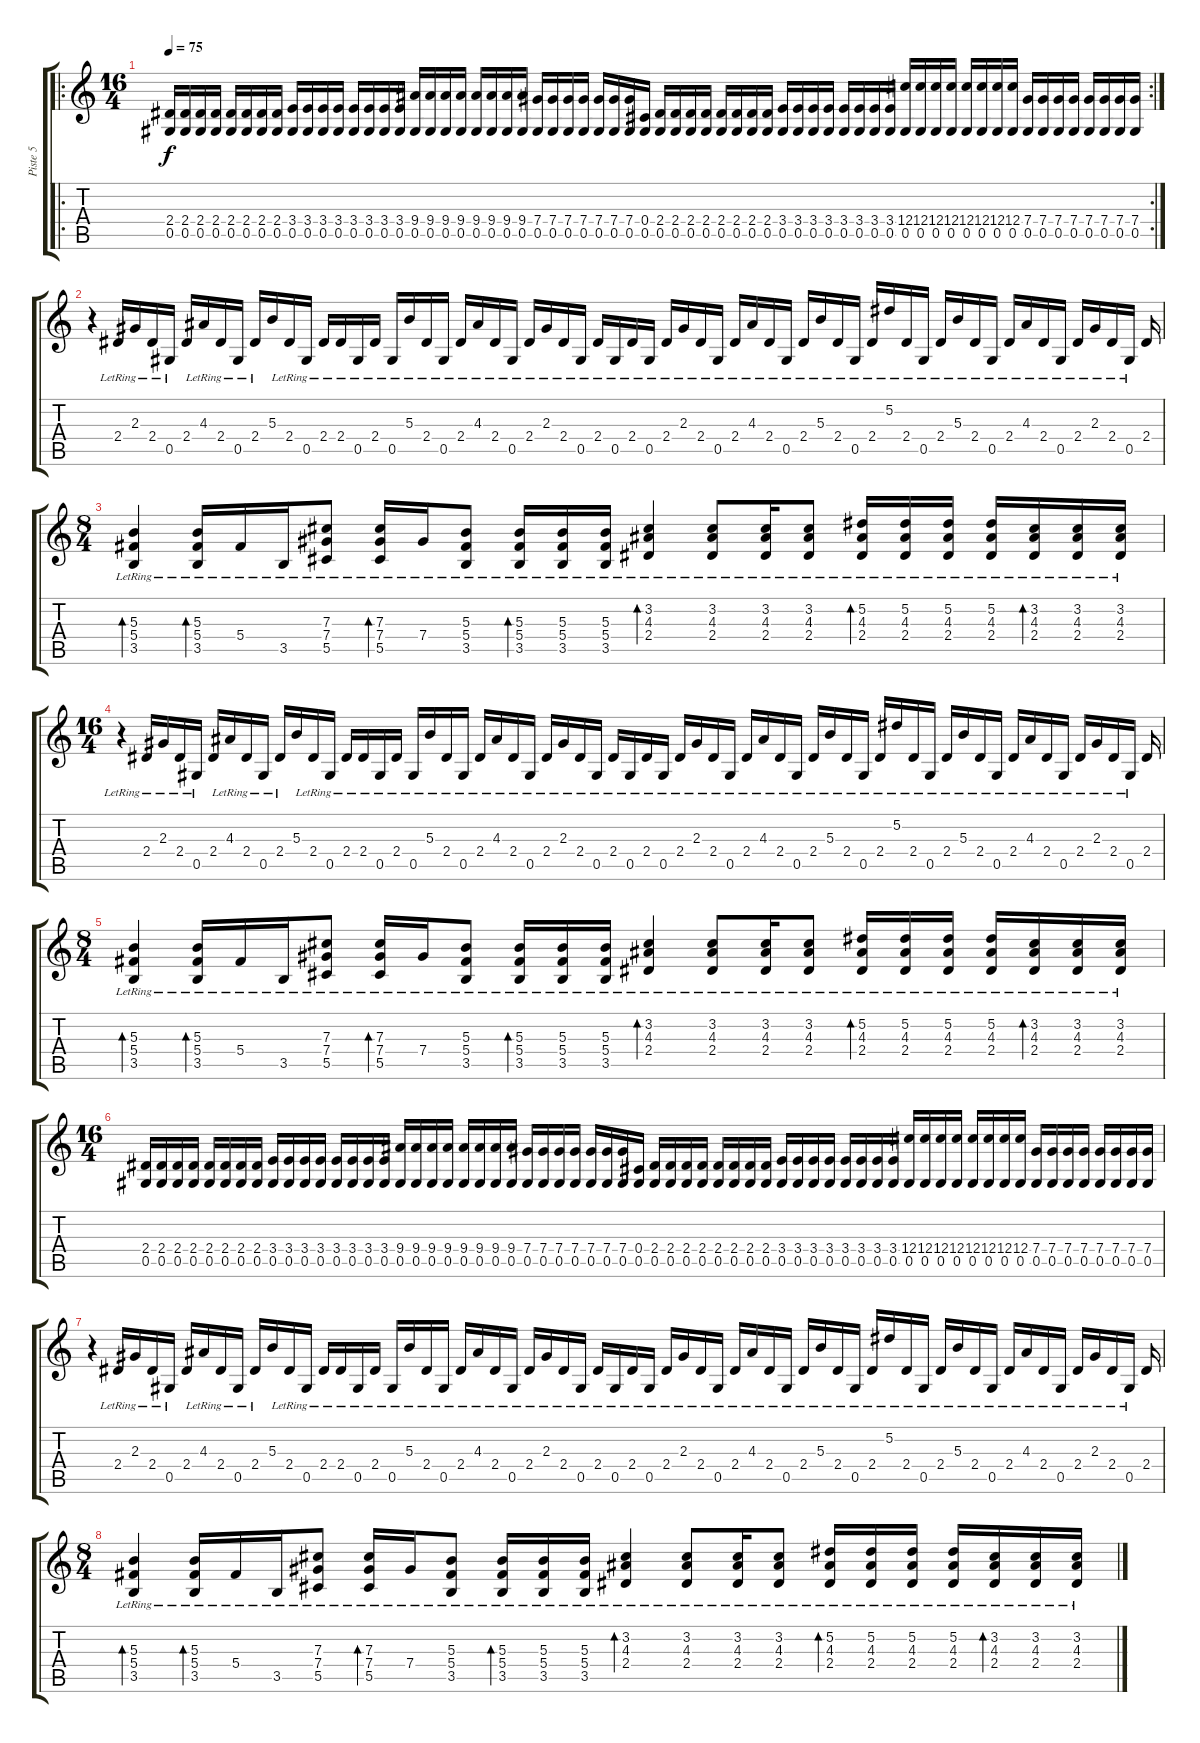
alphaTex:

\track ("Piste 5" "Piste 5") {instrument acousticguitarsteel}
\staff {score tabs}
\tuning (Eb4 Bb3 Gb3 Db3 Ab2 Db2) {hide}
\ro
\rc 2
\ts (16 4)
\tempo 75
\clef g2
\ks c
(2.4 0.5).16{dy f instrument acousticguitarsteel} (2.4 0.5).16 (2.4 0.5).16 (2.4 0.5).16 (2.4 0.5).16 (2.4 0.5).16 (2.4 0.5).16 (2.4 0.5).16 (3.4 0.5).16 (3.4 0.5).16 (3.4 0.5).16 (3.4 0.5).16 (3.4 0.5).16 (3.4 0.5).16 (3.4 0.5).16 (3.4 0.5).16 (9.4 0.5).16 (9.4 0.5).16 (9.4 0.5).16 (9.4 0.5).16 (9.4 0.5).16 (9.4 0.5).16 (9.4 0.5).16 (9.4 0.5).16 (7.4 0.5).16 (7.4 0.5).16 (7.4 0.5).16 (7.4 0.5).16 (7.4 0.5).16 (7.4 0.5).16 (7.4 0.5).16 (0.4 0.5).16 (2.4 0.5).16 (2.4 0.5).16 (2.4 0.5).16 (2.4 0.5).16 (2.4 0.5).16 (2.4 0.5).16 (2.4 0.5).16 (2.4 0.5).16 (3.4 0.5).16 (3.4 0.5).16 (3.4 0.5).16 (3.4 0.5).16 (3.4 0.5).16 (3.4 0.5).16 (3.4 0.5).16 (3.4 0.5).16 (12.4 0.5).16 (12.4 0.5).16 (12.4 0.5).16 (12.4 0.5).16 (12.4 0.5).16 (12.4 0.5).16 (12.4 0.5).16 (12.4 0.5).16 (7.4 0.5).16 (7.4 0.5).16 (7.4 0.5).16 (7.4 0.5).16 (7.4 0.5).16 (7.4 0.5).16 (7.4 0.5).16 (7.4 0.5).16 |
r.4 2.4{lr}.16 2.3{lr}.16 2.4{lr}.16 0.5{lr}.16 2.4.16 4.3{lr}.16 2.4{lr}.16 0.5{lr}.16 2.4{lr}.16 5.3.16 2.4{lr}.16 0.5{lr}.16 2.4{lr}.16 2.4{lr}.16 0.5{lr}.16 2.4{lr}.16 0.5{lr}.16 5.3{lr}.16 2.4{lr}.16 0.5{lr}.16 2.4{lr}.16 4.3{lr}.16 2.4{lr}.16 0.5{lr}.16 2.4{lr}.16 2.3{lr}.16 2.4{lr}.16 0.5{lr}.16 2.4{lr}.16 0.5{lr}.16 2.4{lr}.16 0.5{lr}.16 2.4{lr}.16 2.3{lr}.16 2.4{lr}.16 0.5{lr}.16 2.4{lr}.16 4.3{lr}.16 2.4{lr}.16 0.5{lr}.16 2.4{lr}.16 5.3{lr}.16 2.4{lr}.16 0.5{lr}.16 2.4{lr}.16 5.2{lr}.16 2.4{lr}.16 0.5{lr}.16 2.4{lr}.16 5.3{lr}.16 2.4{lr}.16 0.5{lr}.16 2.4{lr}.16 4.3{lr}.16 2.4{lr}.16 0.5{lr}.16 2.4{lr}.16 2.3{lr}.16 2.4{lr}.16 0.5{lr}.16 2.4.16 |
\ts (8 4)
(5.3{lr} 5.4{lr} 3.5{lr}).4{bd 120} (5.3{lr} 5.4{lr} 3.5{lr}).16{bd 240} 5.4{lr}.16 3.5{lr}.16 (7.3{lr} 7.4 5.5{lr}).8 (7.3{lr} 7.4{lr} 5.5{lr}).16{bd 240} 7.4{lr}.16 (5.3{lr} 5.4{lr} 3.5{lr}).8 (5.3{lr} 5.4{lr} 3.5).16{bd 480} (5.3{lr} 5.4{lr} 3.5{lr}).16 (5.3{lr} 5.4{lr} 3.5{lr}).16 (3.2{lr} 4.3{lr} 2.4{lr}).4{bd 120} (3.2{lr} 4.3{lr} 2.4{lr}).8 (3.2{lr} 4.3{lr} 2.4{lr}).16 (3.2{lr} 4.3{lr} 2.4{lr}).8 (5.2{lr} 4.3{lr} 2.4{lr}).16{bd 240} (5.2{lr} 4.3 2.4{lr}).16 (5.2 4.3 2.4{lr}).16 (5.2{lr} 4.3{lr} 2.4{lr}).16 (3.2{lr} 4.3{lr} 2.4{lr}).16{bd 240} (3.2{lr} 4.3{lr} 2.4{lr}).16 (3.2{lr} 4.3{lr} 2.4{lr}).16 |
\ts (16 4)
r.4 2.4{lr}.16 2.3{lr}.16 2.4{lr}.16 0.5{lr}.16 2.4.16 4.3{lr}.16 2.4{lr}.16 0.5{lr}.16 2.4{lr}.16 5.3.16 2.4{lr}.16 0.5{lr}.16 2.4{lr}.16 2.4{lr}.16 0.5{lr}.16 2.4{lr}.16 0.5{lr}.16 5.3{lr}.16 2.4{lr}.16 0.5{lr}.16 2.4{lr}.16 4.3{lr}.16 2.4{lr}.16 0.5{lr}.16 2.4{lr}.16 2.3{lr}.16 2.4{lr}.16 0.5{lr}.16 2.4{lr}.16 0.5{lr}.16 2.4{lr}.16 0.5{lr}.16 2.4{lr}.16 2.3{lr}.16 2.4{lr}.16 0.5{lr}.16 2.4{lr}.16 4.3{lr}.16 2.4{lr}.16 0.5{lr}.16 2.4{lr}.16 5.3{lr}.16 2.4{lr}.16 0.5{lr}.16 2.4{lr}.16 5.2{lr}.16 2.4{lr}.16 0.5{lr}.16 2.4{lr}.16 5.3{lr}.16 2.4{lr}.16 0.5{lr}.16 2.4{lr}.16 4.3{lr}.16 2.4{lr}.16 0.5{lr}.16 2.4{lr}.16 2.3{lr}.16 2.4{lr}.16 0.5{lr}.16 2.4.16 |
\ts (8 4)
(5.3{lr} 5.4{lr} 3.5{lr}).4{bd 120} (5.3{lr} 5.4{lr} 3.5{lr}).16{bd 240} 5.4{lr}.16 3.5{lr}.16 (7.3{lr} 7.4 5.5{lr}).8 (7.3{lr} 7.4{lr} 5.5{lr}).16{bd 240} 7.4{lr}.16 (5.3{lr} 5.4{lr} 3.5{lr}).8 (5.3{lr} 5.4{lr} 3.5).16{bd 480} (5.3{lr} 5.4{lr} 3.5{lr}).16 (5.3{lr} 5.4{lr} 3.5{lr}).16 (3.2{lr} 4.3{lr} 2.4{lr}).4{bd 120} (3.2{lr} 4.3{lr} 2.4{lr}).8 (3.2{lr} 4.3{lr} 2.4{lr}).16 (3.2{lr} 4.3{lr} 2.4{lr}).8 (5.2{lr} 4.3{lr} 2.4{lr}).16{bd 240} (5.2{lr} 4.3 2.4{lr}).16 (5.2 4.3 2.4{lr}).16 (5.2{lr} 4.3{lr} 2.4{lr}).16 (3.2{lr} 4.3{lr} 2.4{lr}).16{bd 240} (3.2{lr} 4.3{lr} 2.4{lr}).16 (3.2{lr} 4.3{lr} 2.4{lr}).16 |
\ts (16 4)
(2.4 0.5).16 (2.4 0.5).16 (2.4 0.5).16 (2.4 0.5).16 (2.4 0.5).16 (2.4 0.5).16 (2.4 0.5).16 (2.4 0.5).16 (3.4 0.5).16 (3.4 0.5).16 (3.4 0.5).16 (3.4 0.5).16 (3.4 0.5).16 (3.4 0.5).16 (3.4 0.5).16 (3.4 0.5).16 (9.4 0.5).16 (9.4 0.5).16 (9.4 0.5).16 (9.4 0.5).16 (9.4 0.5).16 (9.4 0.5).16 (9.4 0.5).16 (9.4 0.5).16 (7.4 0.5).16 (7.4 0.5).16 (7.4 0.5).16 (7.4 0.5).16 (7.4 0.5).16 (7.4 0.5).16 (7.4 0.5).16 (0.4 0.5).16 (2.4 0.5).16 (2.4 0.5).16 (2.4 0.5).16 (2.4 0.5).16 (2.4 0.5).16 (2.4 0.5).16 (2.4 0.5).16 (2.4 0.5).16 (3.4 0.5).16 (3.4 0.5).16 (3.4 0.5).16 (3.4 0.5).16 (3.4 0.5).16 (3.4 0.5).16 (3.4 0.5).16 (3.4 0.5).16 (12.4 0.5).16 (12.4 0.5).16 (12.4 0.5).16 (12.4 0.5).16 (12.4 0.5).16 (12.4 0.5).16 (12.4 0.5).16 (12.4 0.5).16 (7.4 0.5).16 (7.4 0.5).16 (7.4 0.5).16 (7.4 0.5).16 (7.4 0.5).16 (7.4 0.5).16 (7.4 0.5).16 (7.4 0.5).16 |
r.4 2.4{lr}.16 2.3{lr}.16 2.4{lr}.16 0.5{lr}.16 2.4.16 4.3{lr}.16 2.4{lr}.16 0.5{lr}.16 2.4{lr}.16 5.3.16 2.4{lr}.16 0.5{lr}.16 2.4{lr}.16 2.4{lr}.16 0.5{lr}.16 2.4{lr}.16 0.5{lr}.16 5.3{lr}.16 2.4{lr}.16 0.5{lr}.16 2.4{lr}.16 4.3{lr}.16 2.4{lr}.16 0.5{lr}.16 2.4{lr}.16 2.3{lr}.16 2.4{lr}.16 0.5{lr}.16 2.4{lr}.16 0.5{lr}.16 2.4{lr}.16 0.5{lr}.16 2.4{lr}.16 2.3{lr}.16 2.4{lr}.16 0.5{lr}.16 2.4{lr}.16 4.3{lr}.16 2.4{lr}.16 0.5{lr}.16 2.4{lr}.16 5.3{lr}.16 2.4{lr}.16 0.5{lr}.16 2.4{lr}.16 5.2{lr}.16 2.4{lr}.16 0.5{lr}.16 2.4{lr}.16 5.3{lr}.16 2.4{lr}.16 0.5{lr}.16 2.4{lr}.16 4.3{lr}.16 2.4{lr}.16 0.5{lr}.16 2.4{lr}.16 2.3{lr}.16 2.4{lr}.16 0.5{lr}.16 2.4.16 |
\ts (8 4)
(5.3{lr} 5.4{lr} 3.5{lr}).4{bd 120} (5.3{lr} 5.4{lr} 3.5{lr}).16{bd 240} 5.4{lr}.16 3.5{lr}.16 (7.3{lr} 7.4 5.5{lr}).8 (7.3{lr} 7.4{lr} 5.5{lr}).16{bd 240} 7.4{lr}.16 (5.3{lr} 5.4{lr} 3.5{lr}).8 (5.3{lr} 5.4{lr} 3.5).16{bd 480} (5.3{lr} 5.4{lr} 3.5{lr}).16 (5.3{lr} 5.4{lr} 3.5{lr}).16 (3.2{lr} 4.3{lr} 2.4{lr}).4{bd 120} (3.2{lr} 4.3{lr} 2.4{lr}).8 (3.2{lr} 4.3{lr} 2.4{lr}).16 (3.2{lr} 4.3{lr} 2.4{lr}).8 (5.2{lr} 4.3{lr} 2.4{lr}).16{bd 240} (5.2{lr} 4.3 2.4{lr}).16 (5.2 4.3 2.4{lr}).16 (5.2{lr} 4.3{lr} 2.4{lr}).16 (3.2{lr} 4.3{lr} 2.4{lr}).16{bd 240} (3.2{lr} 4.3{lr} 2.4{lr}).16 (3.2{lr} 4.3{lr} 2.4{lr}).16
